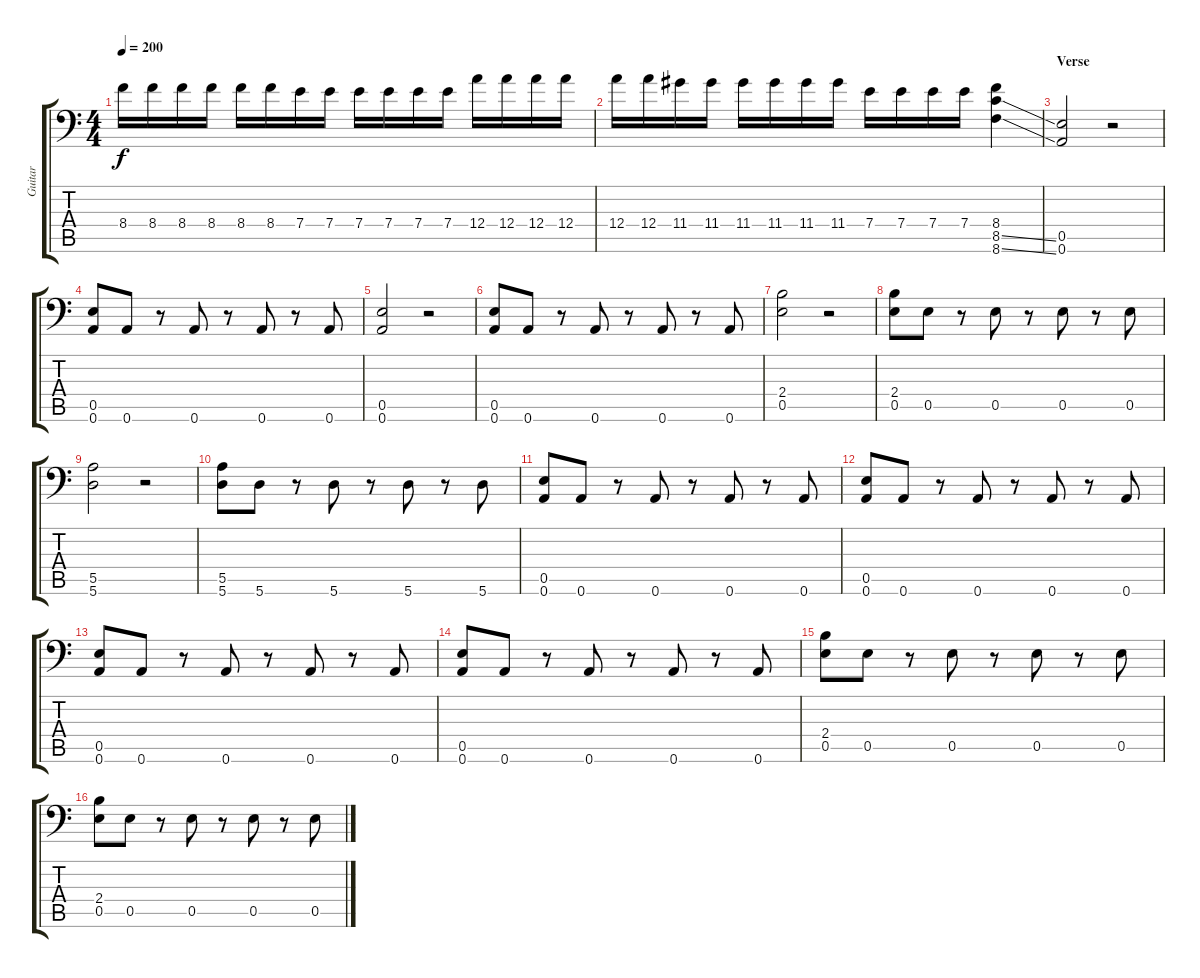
\track ("Guitar" "Guitar") {instrument distortionguitar}
\staff {score tabs}
\tuning (D4 A3 F3 A2 E2 A1) {hide}
\ts (4 4)
\tempo 200
\clef f4
\ks c
8.4.16{dy f} 8.4.16 8.4.16 8.4.16 8.4.16 8.4.16 7.4.16 7.4.16 7.4.16 7.4.16 7.4.16 7.4.16 12.4.16 12.4.16 12.4.16 12.4.16 |
12.4.16 12.4.16 11.4.16 11.4.16 11.4.16 11.4.16 11.4.16 11.4.16 7.4.16 7.4.16 7.4.16 7.4.16 (8.4 8.5{ss} 8.6{ss}).4 |
\section ("" "Verse")
(0.5 0.6).2 r.2 |
(0.5 0.6).8 0.6.8 r.8 0.6.8 r.8 0.6.8 r.8 0.6.8 |
(0.5 0.6).2 r.2 |
(0.5 0.6).8 0.6.8 r.8 0.6.8 r.8 0.6.8 r.8 0.6.8 |
(2.4 0.5).2 r.2 |
(2.4 0.5).8 0.5.8 r.8 0.5.8 r.8 0.5.8 r.8 0.5.8 |
(5.5 5.6).2 r.2 |
(5.5 5.6).8 5.6.8 r.8 5.6.8 r.8 5.6.8 r.8 5.6.8 |
(0.5 0.6).8 0.6.8 r.8 0.6.8 r.8 0.6.8 r.8 0.6.8 |
(0.5 0.6).8 0.6.8 r.8 0.6.8 r.8 0.6.8 r.8 0.6.8 |
(0.5 0.6).8 0.6.8 r.8 0.6.8 r.8 0.6.8 r.8 0.6.8 |
(0.5 0.6).8 0.6.8 r.8 0.6.8 r.8 0.6.8 r.8 0.6.8 |
(2.4 0.5).8 0.5.8 r.8 0.5.8 r.8 0.5.8 r.8 0.5.8 |
(2.4 0.5).8 0.5.8 r.8 0.5.8 r.8 0.5.8 r.8 0.5.8
